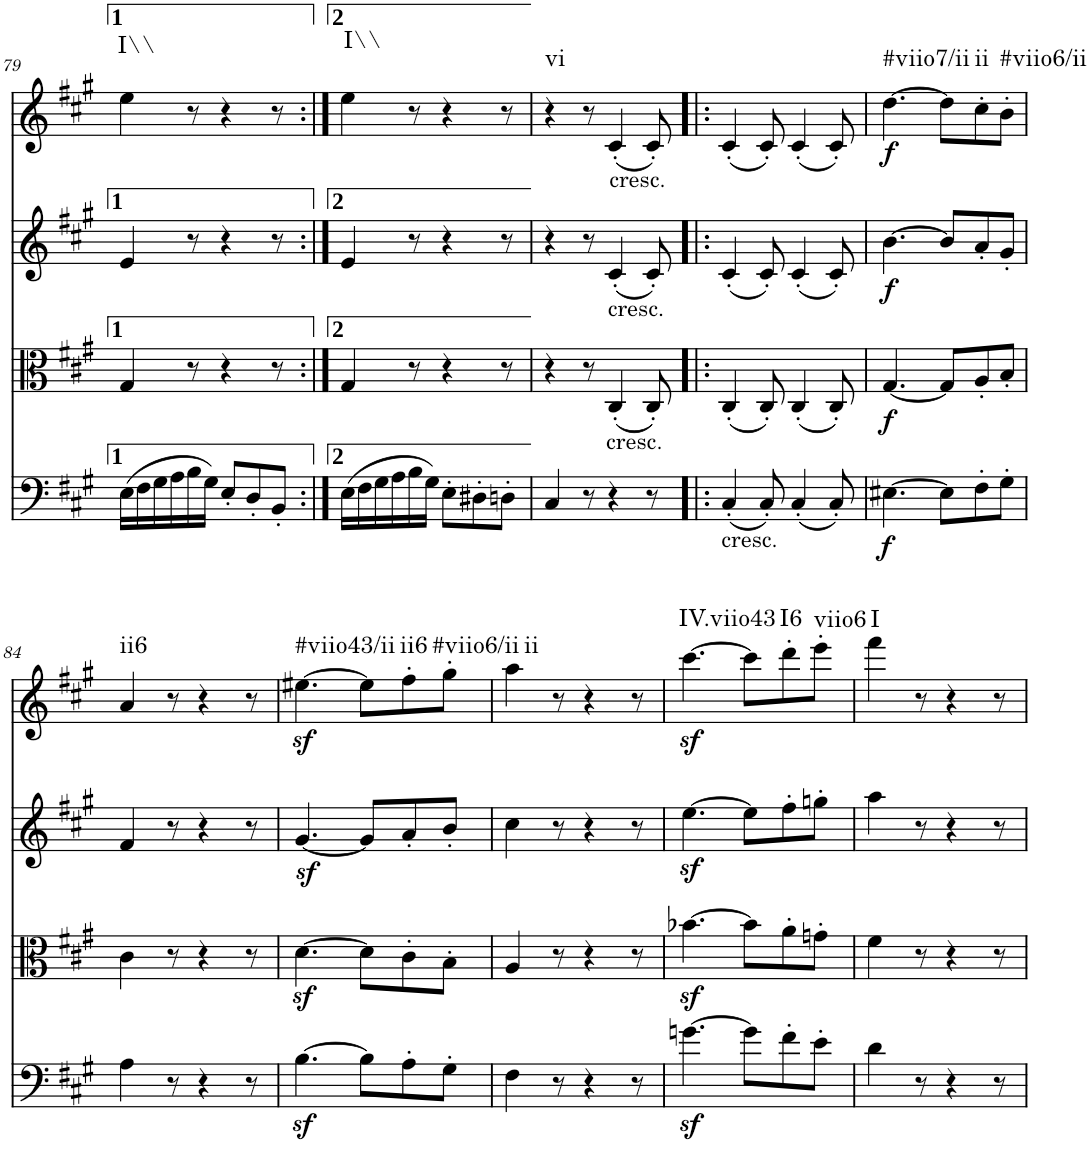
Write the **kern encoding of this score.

**kern	**dynam	**kern	**dynam	**kern	**dynam	**kern	**dynam	**harte
*part4	*part4	*part3	*part3	*part2	*part2	*part1	*part1	*part1
*staff4	*staff4	*staff3	*staff3	*staff2	*staff2	*staff1	*staff1	*
*I"Violoncello	*	*I"Viola	*	*I"Violin 2	*	*I"Violin 1	*	*
*I'Vc	*	*I'Vla	*	*I'Vln	*	*I'Vln	*	*
!!LO:PB:g=z
*clefC4	*	*clefC3	*	*clefG2	*	*clefG2	*	*
*k[f#c#g#]	*	*k[f#c#g#]	*	*k[f#c#g#]	*	*k[f#c#g#]	*	*
*A:	*	*A:	*	*A:	*	*A:	*	*
*M6/8	*	*M6/8	*	*M6/8	*	*M6/8	*	*
=79	=79	=79	=79	=79	=79	=79	=79	=79
!	!	!	!	!	!	!	!	!LO:H:kt=I\\
(16E\LL	.	4G#/	.	4e/	.	4ee\	.	N
16F#\	.	.	.	.	.	.	.	.
16G#\	.	.	.	.	.	.	.	.
16A\	.	.	.	.	.	.	.	.
16B\	.	8r	.	8r	.	8r	.	.
16G#\JJ)	.	.	.	.	.	.	.	.
8E'/L	.	4r	.	4r	.	4r	.	.
8D'/	.	.	.	.	.	.	.	.
8BB'/J	.	8r	.	8r	.	8r	.	.
=80:|!	=80:|!	=80:|!	=80:|!	=80:|!	=80:|!	=80:|!	=80:|!	=80:|!
!	!	!	!	!	!	!	!	!LO:H:kt=I\\
(16E\LL	.	4G#/	.	4e/	.	4ee\	.	N
16F#\	.	.	.	.	.	.	.	.
16G#\	.	.	.	.	.	.	.	.
16A\	.	.	.	.	.	.	.	.
16B\	.	8r	.	8r	.	8r	.	.
16G#\JJ)	.	.	.	.	.	.	.	.
8E'\L	.	4r	.	4r	.	4r	.	.
8D#X'\	.	.	.	.	.	.	.	.
8Dn'\J	.	8r	.	8r	.	8r	.	.
=81	=81	=81	=81	=81	=81	=81	=81	=81
!	!	!	!	!	!	!	!	!LO:H:kt=vi
4C#/	.	4r	.	4r	.	4r	.	N
8r	.	8r	.	8r	.	8r	.	.
!	!	!	!	!	!	!LO:TX:b:t=cresc.	!	!
!	!	!	!	!LO:TX:b:t=cresc.	!	!	!	!
!	!	!LO:TX:b:t=cresc.	!	!	!	!	!	!
4r	.	(4C#'/	.	(4c#'/	.	(4c#'/	.	.
8r	.	8C#'/)	.	8c#'/)	.	8c#'/)	.	.
=82!|:	=82!|:	=82!|:	=82!|:	=82!|:	=82!|:	=82!|:	=82!|:	=82!|:
!LO:TX:b:t=cresc.	!	!	!	!	!	!	!	!
(4C#'/	.	(4C#'/	.	(4c#'/	.	(4c#'/	.	.
8C#'/)	.	8C#'/)	.	8c#'/)	.	8c#'/)	.	.
(4C#'/	.	(4C#'/	.	(4c#'/	.	(4c#'/	.	.
8C#'/)	.	8C#'/)	.	8c#'/)	.	8c#'/)	.	.
=83	=83	=83	=83	=83	=83	=83	=83	=83
!	!LO:DY:b	!	!LO:DY:b	!	!LO:DY:b	!	!LO:DY:b	!LO:H:kt=#viio7/ii
[4.E#X\	f	[4.G#/	f	[4.b\	f	[4.dd\	f	N
8E#\L]	.	8G#/L]	.	8b/L]	.	8dd\L]	.	.
!	!	!	!	!	!	!	!	!LO:H:kt=ii
8F#'\	.	8A'/	.	8a'/	.	8cc#'\	.	N
!	!	!	!	!	!	!	!	!LO:H:kt=#viio6/ii
8G#'\J	.	8B'/J	.	8g#'/J	.	8b'\J	.	N
!!LO:LB:g=z
=84	=84	=84	=84	=84	=84	=84	=84	=84
!	!	!	!	!	!	!	!	!LO:H:kt=ii6
4A\	.	4c#\	.	4f#/	.	4a/	.	N
8r	.	8r	.	8r	.	8r	.	.
4r	.	4r	.	4r	.	4r	.	.
8r	.	8r	.	8r	.	8r	.	.
=85	=85	=85	=85	=85	=85	=85	=85	=85
!	!	!	!	!	!	!	!LO:DY:b	!LO:H:kt=#viio43/ii
[4.Bz<\	.	[4.dz<\	.	[4.g#z</	.	[4.ee#X\	sf	N
8B\L]	.	8d\L]	.	8g#/L]	.	8ee#\L]	.	.
!	!	!	!	!	!	!	!	!LO:H:kt=ii6
8A'\	.	8c#'\	.	8a'/	.	8ff#'\	.	N
!	!	!	!	!	!	!	!	!LO:H:kt=#viio6/ii
8G#'\J	.	8B'\J	.	8b'/J	.	8gg#'\J	.	N
=86	=86	=86	=86	=86	=86	=86	=86	=86
!	!	!	!	!	!	!	!	!LO:H:kt=ii
4F#\	.	4A/	.	4cc#\	.	4aa\	.	N
8r	.	8r	.	8r	.	8r	.	.
4r	.	4r	.	4r	.	4r	.	.
8r	.	8r	.	8r	.	8r	.	.
=87	=87	=87	=87	=87	=87	=87	=87	=87
!	!	!	!	!	!	!	!LO:DY:b	!LO:H:kt=IV.viio43
[4.gnz<\	.	[4.b-Xz<\	.	[4.eez<\	.	[4.ccc#\	sf	N
8g\L]	.	8b-\L]	.	8ee\L]	.	8ccc#\L]	.	.
!	!	!	!	!	!	!	!	!LO:H:kt=I6
8f#'\	.	8a'\	.	8ff#'\	.	8ddd'\	.	N
!	!	!	!	!	!	!	!	!LO:H:kt=viio6
8e'\J	.	8gn'\J	.	8ggn'\J	.	8eee'\J	.	N
=88	=88	=88	=88	=88	=88	=88	=88	=88
!	!	!	!	!	!	!	!	!LO:H:kt=I
4d\	.	4f#\	.	4aa\	.	4fff#\	.	N
8r	.	8r	.	8r	.	8r	.	.
4r	.	4r	.	4r	.	4r	.	.
8r	.	8r	.	8r	.	8r	.	.
=	=	=	=	=	=	=	=	=
*-	*-	*-	*-	*-	*-	*-	*-	*-
